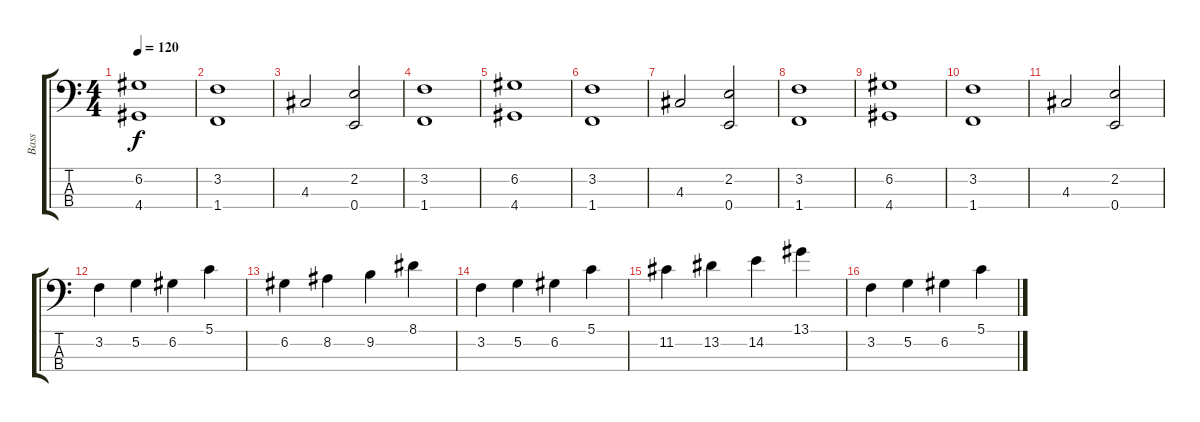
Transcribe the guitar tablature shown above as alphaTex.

\track ("Bass" "Bass") {instrument electricbassfinger}
\staff {score tabs}
\tuning (G2 D2 A1 E1) {hide}
\ts (4 4)
\tempo 120
\clef f4
\ks c
(6.2 4.4).1{dy f} |
(3.2 1.4).1 |
4.3.2 (2.2 0.4).2 |
(3.2 1.4).1 |
(6.2 4.4).1 |
(3.2 1.4).1 |
4.3.2 (2.2 0.4).2 |
(3.2 1.4).1 |
(6.2 4.4).1 |
(3.2 1.4).1 |
4.3.2 (2.2 0.4).2 |
3.2.4 5.2.4 6.2.4 5.1.4 |
6.2.4 8.2.4 9.2.4 8.1.4 |
3.2.4 5.2.4 6.2.4 5.1.4 |
11.2.4 13.2.4 14.2.4 13.1.4 |
3.2.4 5.2.4 6.2.4 5.1.4
